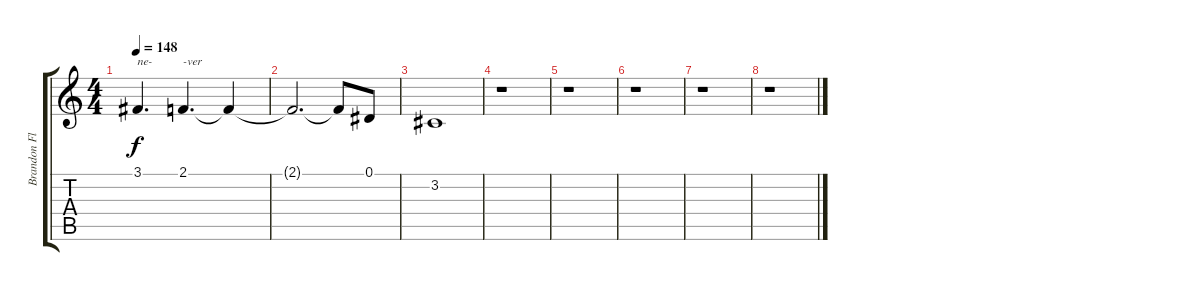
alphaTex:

\track ("Brandon Flowers - Vocals" "Brandon Fl") {instrument steeldrums}
\staff {score tabs}
\tuning (Eb4 Bb3 Gb3 Db3 Ab2 Eb2) {hide}
\ts (4 4)
\tempo 148
\clef g2
\ks c
3.1.4{d txt "ne-" dy f} 2.1.4{d txt "-ver"} 2.1{t}.4 |
2.1{t}.2{d} 2.1{t}.8 0.1.8 |
3.2.1 |
r.1 |
r.1 |
r.1 |
r.1 |
r.1
